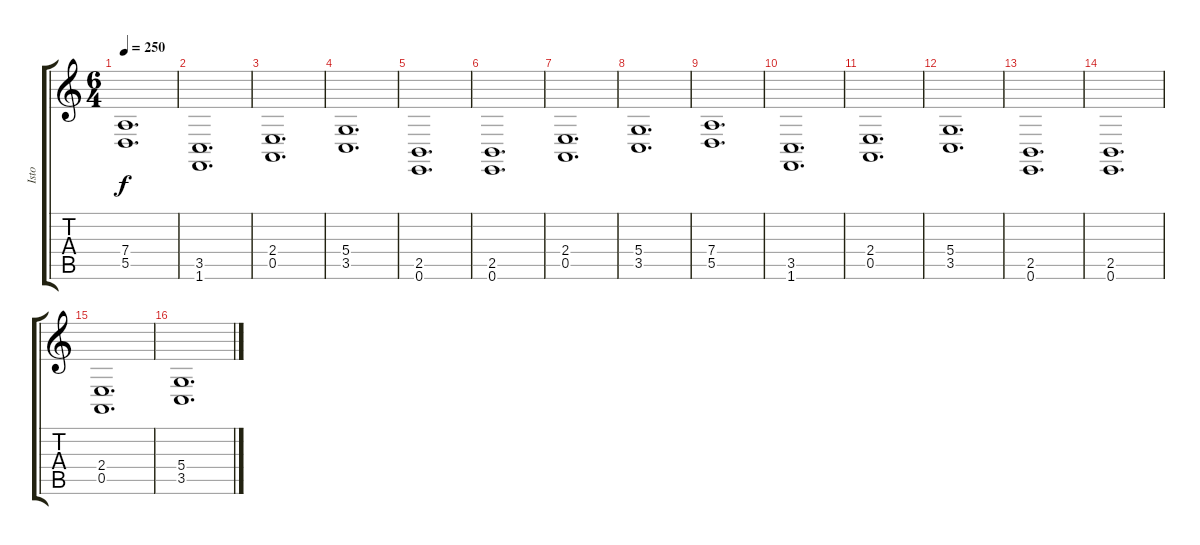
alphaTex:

\track ("Isto" "Isto") {instrument drawbarorgan}
\staff {score tabs}
\tuning (E4 B3 G3 D3 A2 E2) {hide}
\ts (6 4)
\tempo 250
\clef g2
\ks c
(7.4 5.5).1{d dy f} |
(3.5 1.6).1{d} |
(2.4 0.5).1{d} |
(5.4 3.5).1{d} |
(2.5 0.6).1{d} |
(2.5 0.6).1{d} |
(2.4 0.5).1{d} |
(5.4 3.5).1{d} |
(7.4 5.5).1{d} |
(3.5 1.6).1{d} |
(2.4 0.5).1{d} |
(5.4 3.5).1{d} |
(2.5 0.6).1{d} |
(2.5 0.6).1{d} |
(2.4 0.5).1{d} |
(5.4 3.5).1{d}
